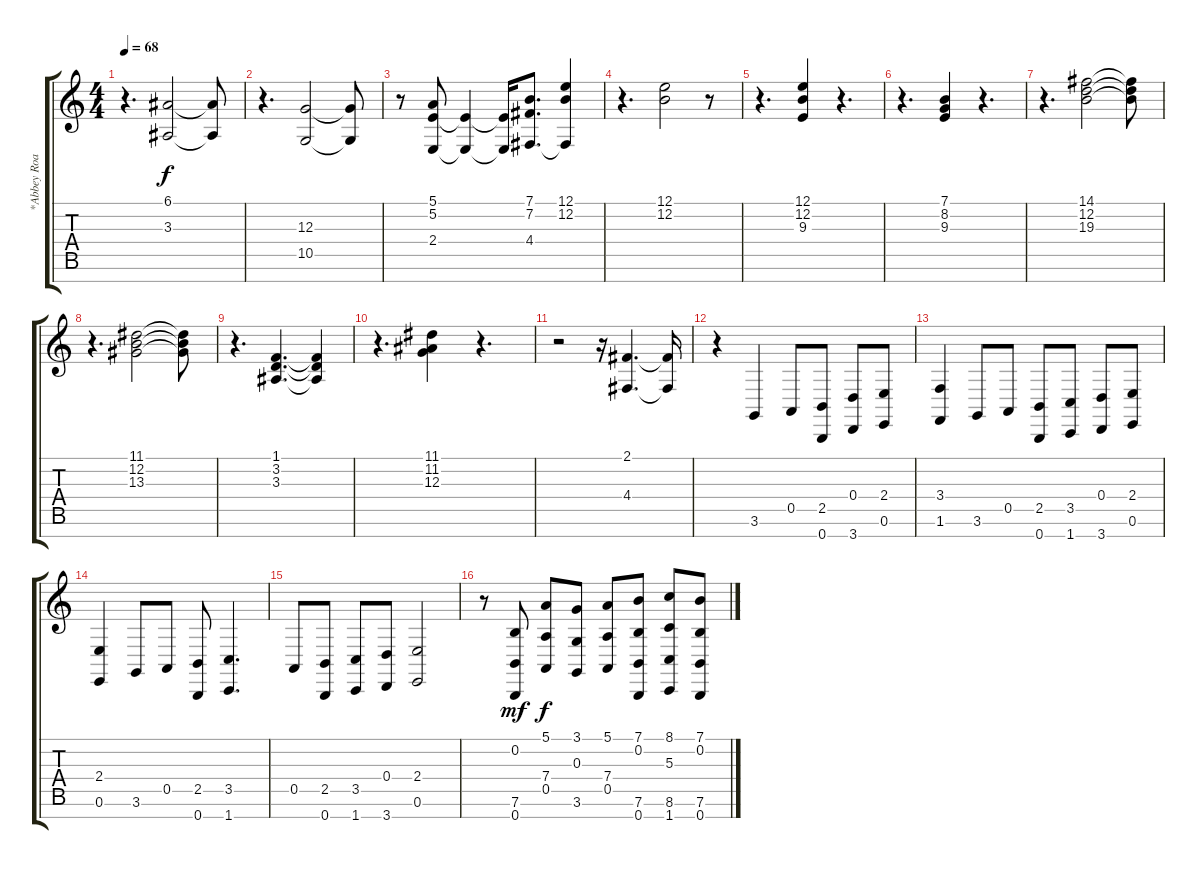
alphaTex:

\track ("*Abbey Road Orchestra* Brass I" "*Abbey Roa") {instrument trombone}
\staff {score tabs}
\tuning (E4 B3 G3 D3 A2 E2 B1) {hide}
\ts (4 4)
\tempo 68
\clef g2
\ks c
r.4{d dy f} (6.1 3.3).2 (6.1{t} 3.3{t}).8 |
r.4{d} (12.3 10.5).2 (12.3{t} 10.5{t}).8 |
r.8 (5.1 5.2 2.4).8 (5.2{t} 2.4{t}).4 (5.2{t} 2.4{t}).16 (7.1 7.2 4.4).8{d} (12.1 12.2 4.4{t}).4 |
r.4{d} (12.1 12.2).2 r.8 |
r.4{d} (12.1 12.2 9.3).4 r.4{d} |
r.4{d} (7.1 8.2 9.3).4 r.4{d} |
r.4{d} (14.1 12.2 19.3).2 (14.1{t} 12.2{t} 19.3{t}).8 |
r.4{d} (11.1 12.2 13.3).2 (11.1{t} 12.2{t} 13.3{t}).8 |
r.4{d} (1.1 3.2 3.3).4{d} (1.1{t} 3.2{t} 3.3{t}).4 |
r.4{d} (11.1 11.2 12.3).4 r.4{d} |
r.2 r.16 (2.1 4.4).4{d} (2.1{t} 4.4{t}).16 |
r.4{volume 16 instrument brasssection} 3.6.4 0.5.8 (2.5 0.7).8 (0.4 3.7).8 (2.4 0.6).8 |
(3.4 1.6).4 3.6.8 0.5.8 (2.5 0.7).8 (3.5 1.7).8 (0.4 3.7).8 (2.4 0.6).8 |
(2.4 0.6).4 3.6.8 0.5.8 (2.5 0.7).8 (3.5 1.7).4{d} |
0.5.8 (2.5 0.7).8 (3.5 1.7).8 (0.4 3.7).8 (2.4 0.6).2 |
r.8 (0.2 7.6 0.7).8{dy mf} (5.1 7.4 0.5).8{dy f} (3.1 0.3 3.6).8 (5.1 7.4 0.5).8 (7.1 0.2 7.6 0.7).8 (8.1 5.3 8.6 1.7).8 (7.1 0.2 7.6 0.7).8
